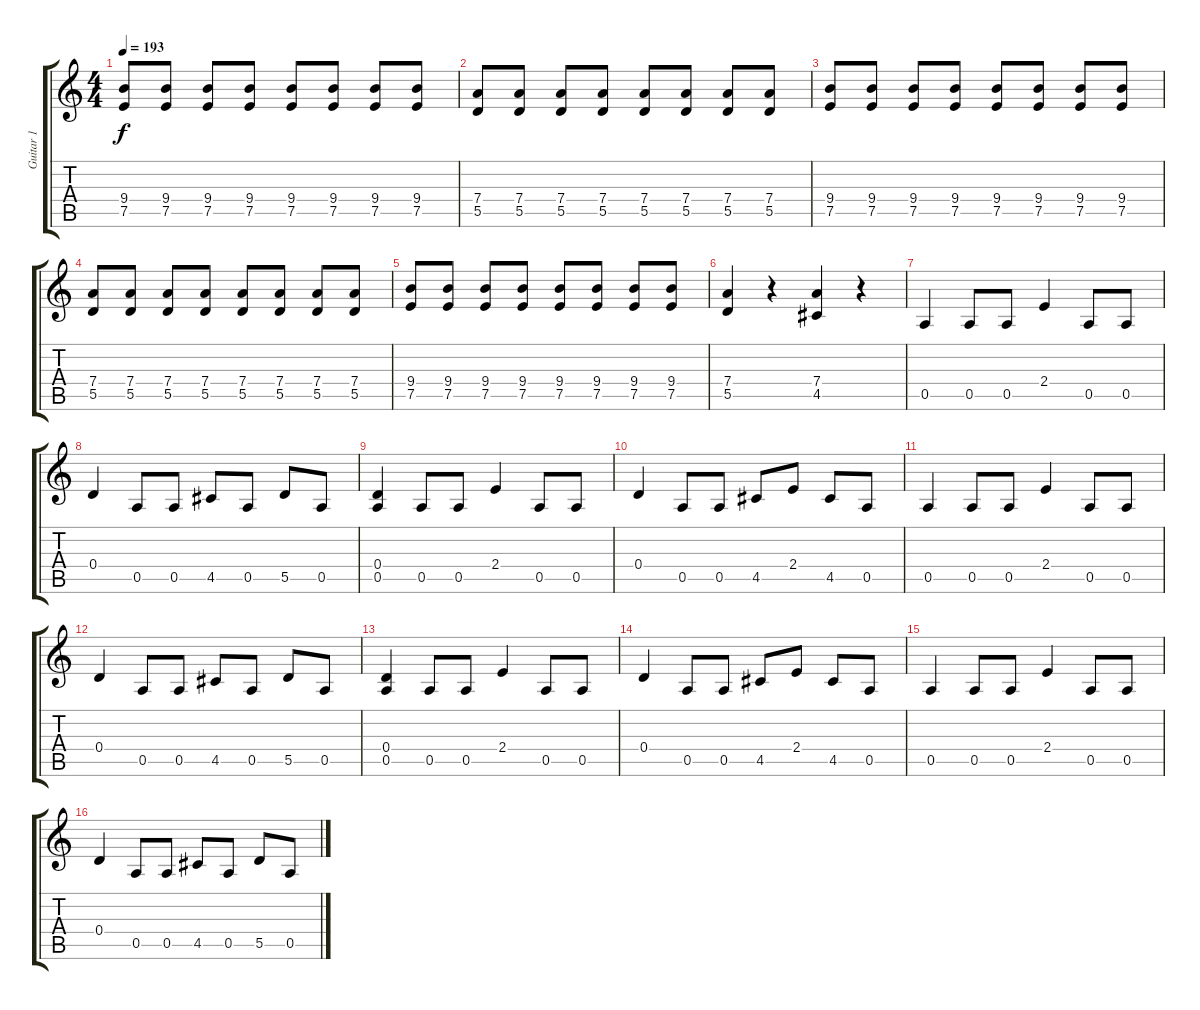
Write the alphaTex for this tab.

\track ("Guitar 1" "Guitar 1") {instrument distortionguitar}
\staff {score tabs}
\tuning (E4 B3 G3 D3 A2 E2) {hide}
\ts (4 4)
\tempo 193
\clef g2
\ks c
(9.4 7.5).8{dy f} (9.4 7.5).8 (9.4 7.5).8 (9.4 7.5).8 (9.4 7.5).8 (9.4 7.5).8 (9.4 7.5).8 (9.4 7.5).8 |
(7.4 5.5).8 (7.4 5.5).8 (7.4 5.5).8 (7.4 5.5).8 (7.4 5.5).8 (7.4 5.5).8 (7.4 5.5).8 (7.4 5.5).8 |
(9.4 7.5).8 (9.4 7.5).8 (9.4 7.5).8 (9.4 7.5).8 (9.4 7.5).8 (9.4 7.5).8 (9.4 7.5).8 (9.4 7.5).8 |
(7.4 5.5).8 (7.4 5.5).8 (7.4 5.5).8 (7.4 5.5).8 (7.4 5.5).8 (7.4 5.5).8 (7.4 5.5).8 (7.4 5.5).8 |
(9.4 7.5).8 (9.4 7.5).8 (9.4 7.5).8 (9.4 7.5).8 (9.4 7.5).8 (9.4 7.5).8 (9.4 7.5).8 (9.4 7.5).8 |
(7.4 5.5).4 r.4 (7.4 4.5).4 r.4 |
0.5.4 0.5.8 0.5.8 2.4.4 0.5.8 0.5.8 |
0.4.4 0.5.8 0.5.8 4.5.8 0.5.8 5.5.8 0.5.8 |
(0.4 0.5).4 0.5.8 0.5.8 2.4.4 0.5.8 0.5.8 |
0.4.4 0.5.8 0.5.8 4.5.8 2.4.8 4.5.8 0.5.8 |
0.5.4 0.5.8 0.5.8 2.4.4 0.5.8 0.5.8 |
0.4.4 0.5.8 0.5.8 4.5.8 0.5.8 5.5.8 0.5.8 |
(0.4 0.5).4 0.5.8 0.5.8 2.4.4 0.5.8 0.5.8 |
0.4.4 0.5.8 0.5.8 4.5.8 2.4.8 4.5.8 0.5.8 |
0.5.4 0.5.8 0.5.8 2.4.4 0.5.8 0.5.8 |
0.4.4 0.5.8 0.5.8 4.5.8 0.5.8 5.5.8 0.5.8
